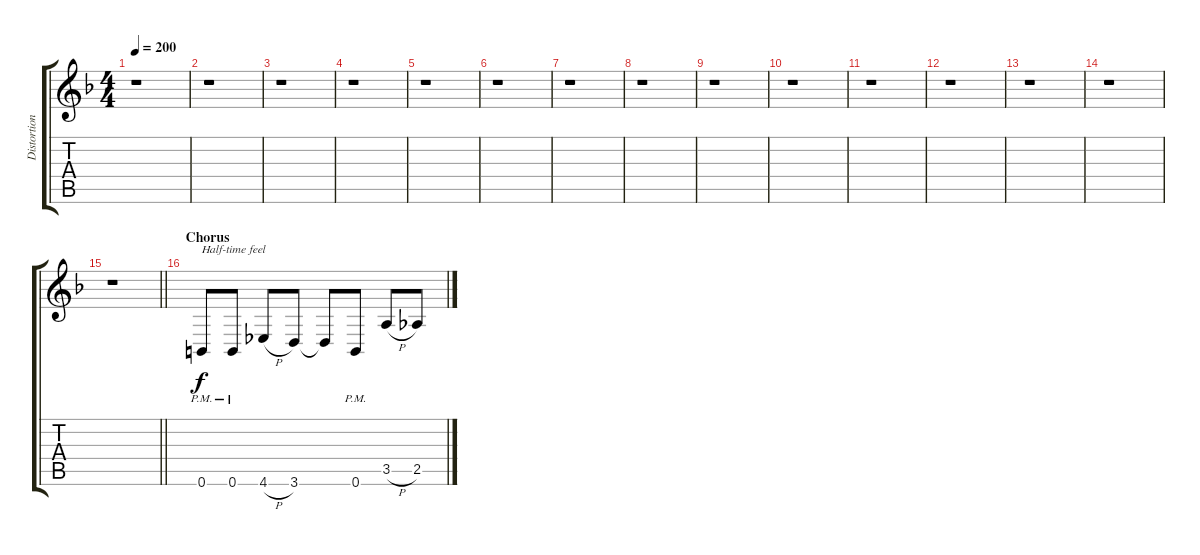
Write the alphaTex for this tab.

\track ("Distortion guitar" "Distortion") {instrument distortionguitar}
\staff {score tabs}
\tuning (Db4 Ab3 E3 B2 Gb2 B1) {hide}
\ts (4 4)
\tempo 200
\clef g2
\ks f
r.1{dy f} |
r.1 |
r.1 |
r.1 |
r.1 |
r.1 |
r.1 |
r.1 |
r.1 |
r.1 |
r.1 |
r.1 |
r.1 |
r.1 |
\barLineRight lightlight
r.1 |
\section ("" "Chorus")
0.6{pm}.8{txt "Half-time feel"} 0.6{pm}.8 4.6{h}.8 3.6.8 3.6{t}.8 0.6{pm}.8 3.5{h}.8 2.5.8
